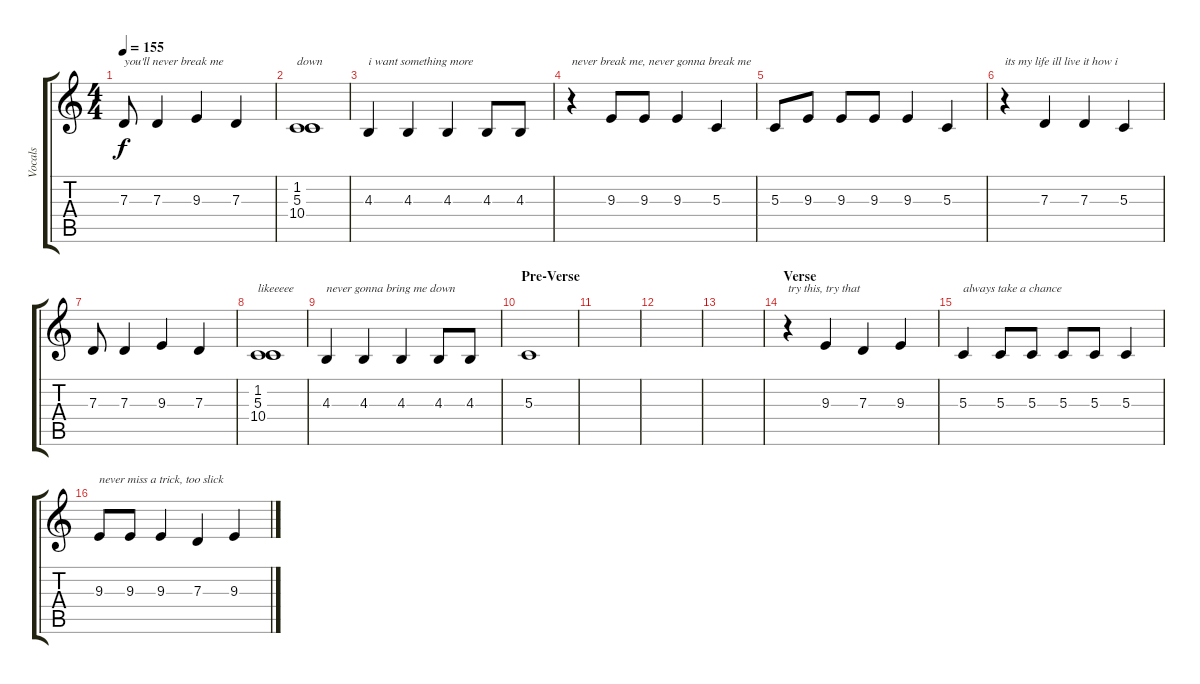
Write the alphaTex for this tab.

\track ("Vocals" "Vocals") {instrument synthbrass1}
\staff {score tabs}
\tuning (E4 B3 G3 D3 A2 E2) {hide}
\ts (4 4)
\tempo 155
\clef g2
\ks c
7.3.8{txt "you'll never break me" dy f} 7.3.4 9.3.4 7.3.4 |
(1.2 5.3 10.4).1{txt "down"} |
4.3.4{txt "i want something more"} 4.3.4 4.3.4 4.3.8 4.3.8 |
r.4{txt "never break me, never gonna break me"} 9.3.8 9.3.8 9.3.4 5.3.4 |
5.3.8 9.3.8 9.3.8 9.3.8 9.3.4 5.3.4 |
r.4{txt "its my life ill live it how i "} 7.3.4 7.3.4 5.3.4 |
7.3.8 7.3.4 9.3.4 7.3.4 |
(1.2 5.3 10.4).1{txt "likeeeee"} |
4.3.4{txt "never gonna bring me down"} 4.3.4 4.3.4 4.3.8 4.3.8 |
\section ("" "Pre-Verse")
5.3.1 |
|
|
|
\section ("" "Verse")
r.4{txt "try this, try that"} 9.3.4 7.3.4 9.3.4 |
5.3.4{txt "always take a chance"} 5.3.8 5.3.8 5.3.8 5.3.8 5.3.4 |
9.3.8{txt "never miss a trick, too slick"} 9.3.8 9.3.4 7.3.4 9.3.4
